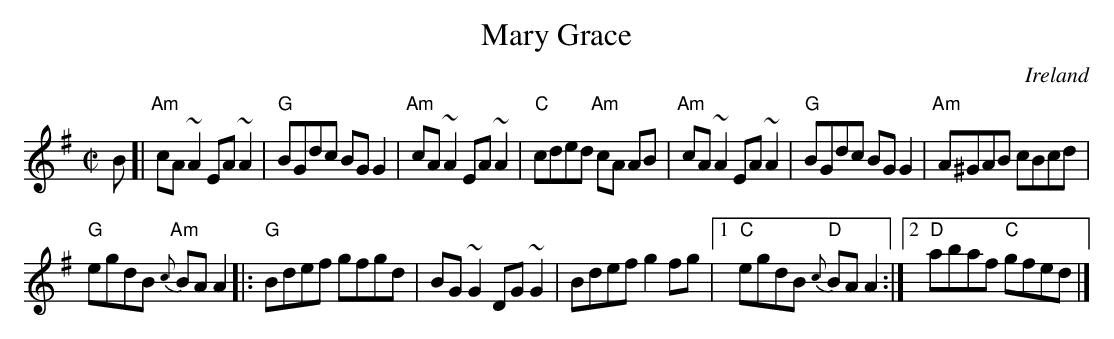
X:1
T:Mary Grace
O:Ireland
M:C|
L:1/8
K:G
B[|\
"Am"cA~A2 EA~A2|"G"BGdc BGG2|\
"Am"cA~A2 EA~A2|"C"cded "Am"cA AB|\
"Am"cA~A2 EA~A2|"G"BGdc BGG2|\
"Am"A^GAB cBcd|
"G"egdB {c}"Am"BA A2\
|:"G"Bdef gfgd|BG~G2 DG~G2|\
Bdef g2fg|[1 "C"egdB {c}"D"BAA2:|[2 "D"abaf "C"gfed|]
